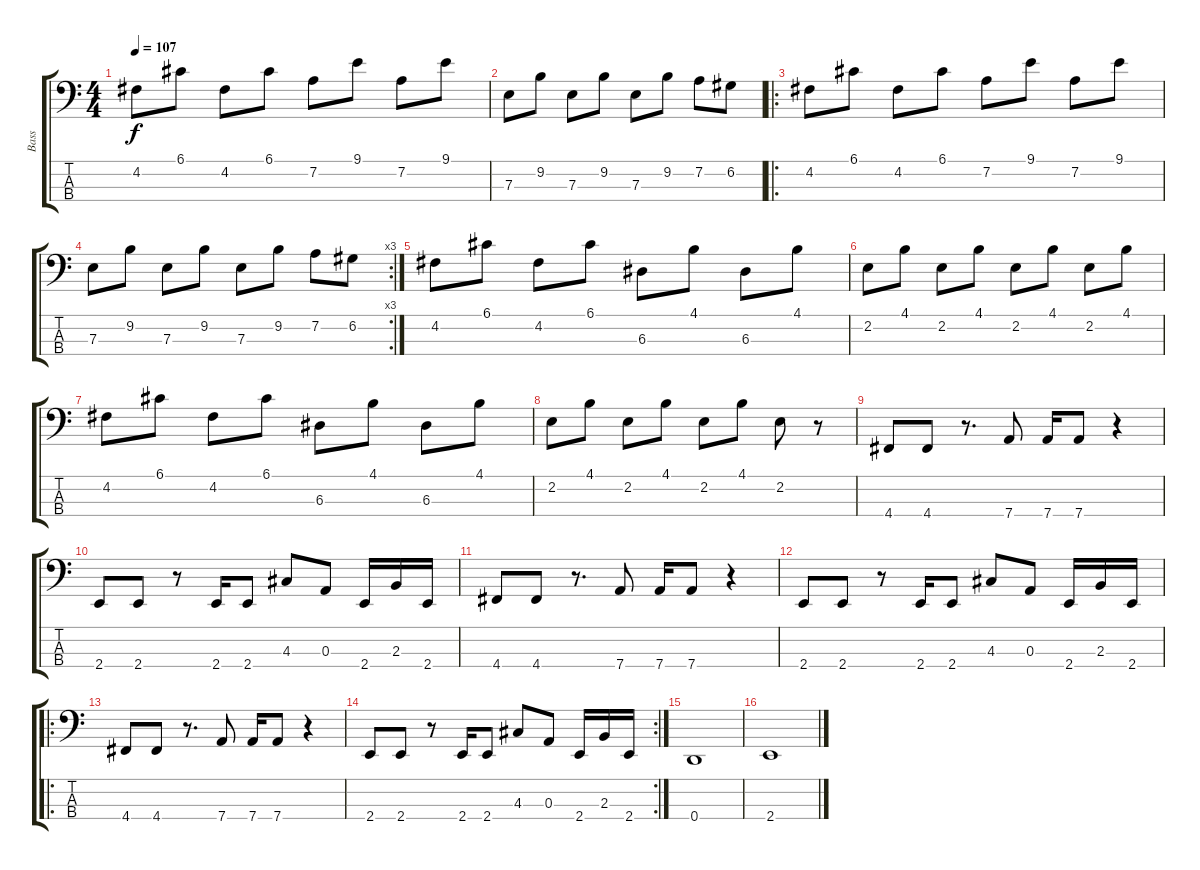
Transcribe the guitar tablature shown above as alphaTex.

\track ("Bass" "Bass") {instrument electricbasspick}
\staff {score tabs}
\tuning (G2 D2 A1 D1) {hide}
\ts (4 4)
\tempo 107
\clef f4
\ks c
4.2.8{dy f instrument electricbasspick} 6.1.8 4.2.8 6.1.8 7.2.8 9.1.8 7.2.8 9.1.8 |
7.3.8 9.2.8 7.3.8 9.2.8 7.3.8 9.2.8 7.2.8 6.2.8 |
\ro
4.2.8 6.1.8 4.2.8 6.1.8 7.2.8 9.1.8 7.2.8 9.1.8 |
\rc 3
7.3.8 9.2.8 7.3.8 9.2.8 7.3.8 9.2.8 7.2.8 6.2.8 |
4.2.8 6.1.8 4.2.8 6.1.8 6.3.8 4.1.8 6.3.8 4.1.8 |
2.2.8 4.1.8 2.2.8 4.1.8 2.2.8 4.1.8 2.2.8 4.1.8 |
4.2.8 6.1.8 4.2.8 6.1.8 6.3.8 4.1.8 6.3.8 4.1.8 |
2.2.8 4.1.8 2.2.8 4.1.8 2.2.8 4.1.8 2.2.8 r.8 |
4.4.8 4.4.8 r.8{d} 7.4.8 7.4.16 7.4.8 r.4 |
2.4.8 2.4.8 r.8 2.4.16 2.4.8 4.3.8 0.3.8 2.4.16 2.3.16 2.4.16 |
4.4.8 4.4.8 r.8{d} 7.4.8 7.4.16 7.4.8 r.4 |
2.4.8 2.4.8 r.8 2.4.16 2.4.8 4.3.8 0.3.8 2.4.16 2.3.16 2.4.16 |
\ro
4.4.8 4.4.8 r.8{d} 7.4.8 7.4.16 7.4.8 r.4 |
\rc 2
2.4.8 2.4.8 r.8 2.4.16 2.4.8 4.3.8 0.3.8 2.4.16 2.3.16 2.4.16 |
0.4.1 |
2.4.1
